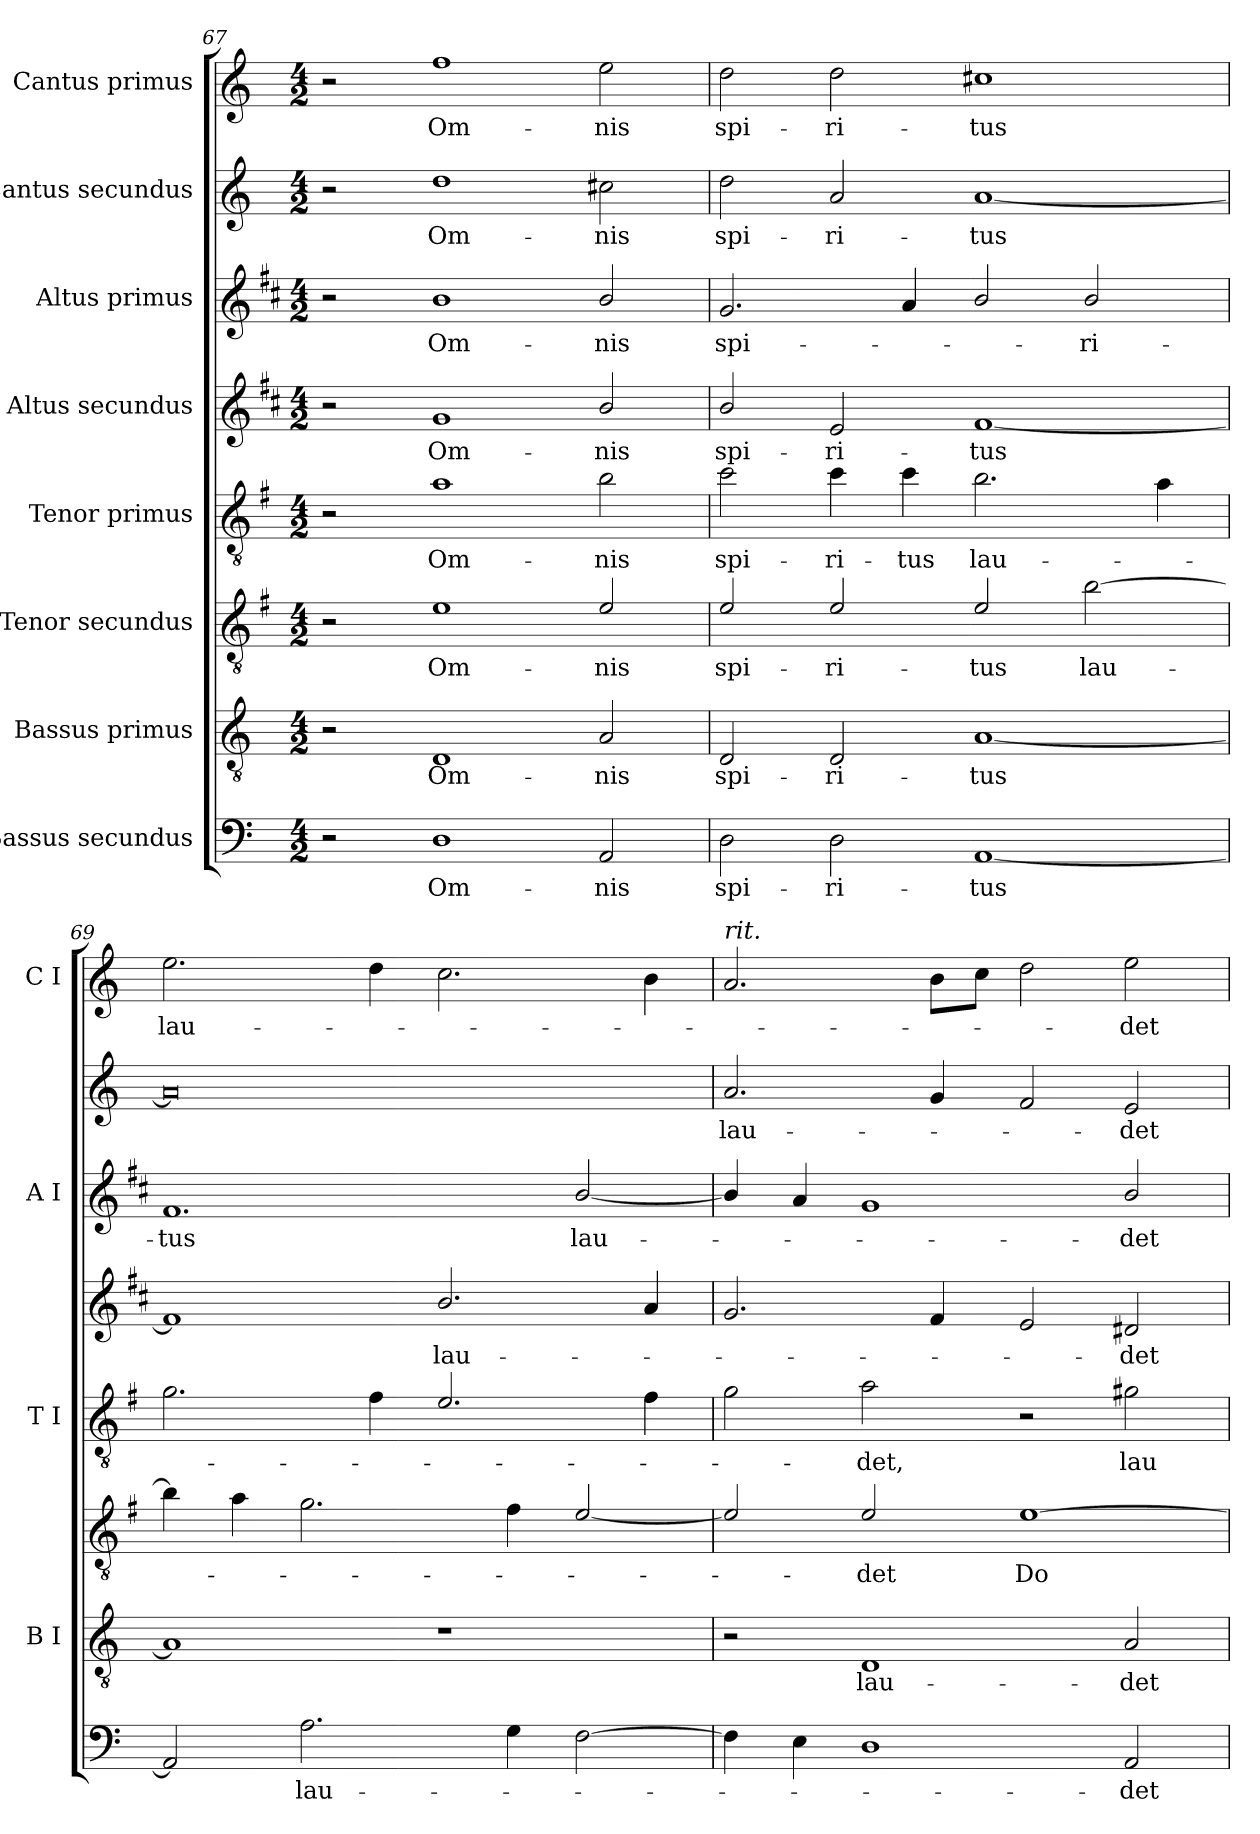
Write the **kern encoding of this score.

**kern	**text	**kern	**text	**kern	**text	**kern	**text	**kern	**text	**kern	**text	**kern	**text	**kern	**text
*part8	*part8	*part7	*part7	*part6	*part6	*part5	*part5	*part4	*part4	*part3	*part3	*part2	*part2	*part1	*part1
*staff8	*staff8	*staff7	*staff7	*staff6	*staff6	*staff5	*staff5	*staff4	*staff4	*staff3	*staff3	*staff2	*staff2	*staff1	*staff1
*I"Bassus secundus	*	*I"Bassus primus	*	*I"Tenor secundus	*	*I"Tenor primus	*	*I"Altus secundus	*	*I"Altus primus	*	*I"Cantus secundus	*	*I"Cantus primus	*
*	*	*I'B I	*	*	*	*I'T I	*	*	*	*I'A I	*	*	*	*I'C I	*
*clefF4	*	*clefGv2	*	*clefGv2	*	*clefGv2	*	*clefG2	*	*clefG2	*	*clefG2	*	*clefG2	*
*	*	*	*	*ITrd4c7	*	*ITrd4c7	*	*ITrd1c2	*	*ITrd1c2	*	*	*	*	*
*k[]	*	*k[]	*	*k[]	*	*k[]	*	*k[]	*	*k[]	*	*k[]	*	*k[]	*
*C:	*	*C:	*	*C:	*	*C:	*	*C:	*	*C:	*	*C:	*	*C:	*
*M4/2	*	*M4/2	*	*M4/2	*	*M4/2	*	*M4/2	*	*M4/2	*	*M4/2	*	*M4/2	*
=67	=67	=67	=67	=67	=67	=67	=67	=67	=67	=67	=67	=67	=67	=67	=67
2r	.	2r	.	2r	.	2r	.	2r	.	2r	.	2r	.	2r	.
!	!LO:LY:b	!	!LO:LY:b	!	!LO:LY:b	!	!LO:LY:b	!	!LO:LY:b	!	!LO:LY:b	!	!LO:LY:b	!	!LO:LY:b
1D	Om-	1D	Om-	1A	Om-	1d	Om-	1f	Om-	1a	Om-	1dd	Om-	1ff	Om-
!	!LO:LY:b	!	!LO:LY:b	!	!LO:LY:b	!	!LO:LY:b	!	!LO:LY:b	!	!LO:LY:b	!	!LO:LY:b	!	!LO:LY:b
2AA/	-nis	2A/	-nis	2A/	-nis	2e\	-nis	2a/	-nis	2a/	-nis	2cc#X\	-nis	2ee\	-nis
!!LO:LB:g=z
=68	=68	=68	=68	=68	=68	=68	=68	=68	=68	=68	=68	=68	=68	=68	=68
!	!LO:LY:b	!	!LO:LY:b	!	!LO:LY:b	!	!LO:LY:b	!	!LO:LY:b	!	!LO:LY:b	!	!LO:LY:b	!	!LO:LY:b
2D\	spi-	2D/	spi-	2A/	spi-	2f\	spi-	2a/	spi-	2.f/	spi-	2dd\	spi-	2dd\	spi-
!	!LO:LY:b	!	!LO:LY:b	!	!LO:LY:b	!	!LO:LY:b	!	!LO:LY:b	!	!	!	!LO:LY:b	!	!LO:LY:b
2D\	-ri-	2D/	-ri-	2A/	-ri-	4f\	-ri-	2d/	-ri-	.	.	2a/	-ri-	2dd\	-ri-
!	!	!	!	!	!	!	!LO:LY:b	!	!	!	!	!	!	!	!
.	.	.	.	.	.	4f\	-tus	.	.	4g/	.	.	.	.	.
!	!LO:LY:b	!	!LO:LY:b	!	!LO:LY:b	!	!LO:LY:b	!	!LO:LY:b	!	!	!	!LO:LY:b	!	!LO:LY:b
[1AA	-tus	[1A	-tus	2A/	-tus	2.e\	lau-	[1e	-tus	2a/	.	[1a	-tus	1cc#X	-tus
!	!	!	!	!	!LO:LY:b	!	!	!	!	!	!LO:LY:b	!	!	!	!
.	.	.	.	[2e\	lau-	.	.	.	.	2a/	-ri-	.	.	.	.
.	.	.	.	.	.	4d\	.	.	.	.	.	.	.	.	.
=69	=69	=69	=69	=69	=69	=69	=69	=69	=69	=69	=69	=69	=69	=69	=69
!	!	!	!	!	!	!	!	!	!	!	!LO:LY:b	!	!	!	!LO:LY:b
2AA/]	.	1A]	.	4e\]	.	2.c\	.	1e]	.	1.e	-tus	0a]	.	2.ee\	lau-
.	.	.	.	4d\	.	.	.	.	.	.	.	.	.	.	.
!	!LO:LY:b	!	!	!	!	!	!	!	!	!	!	!	!	!	!
2.A\	lau-	.	.	2.c\	.	.	.	.	.	.	.	.	.	.	.
.	.	.	.	.	.	4B\	.	.	.	.	.	.	.	4dd\	.
!	!	!	!	!	!	!	!	!	!LO:LY:b	!	!	!	!	!	!
.	.	1r	.	.	.	2.A/	.	2.a/	lau-	.	.	.	.	2.cc\	.
4G\	.	.	.	4B\	.	.	.	.	.	.	.	.	.	.	.
!	!	!	!	!	!	!	!	!	!	!	!LO:LY:b	!	!	!	!
[2F\	.	.	.	[2A/	.	.	.	.	.	[2a/	lau-	.	.	.	.
.	.	.	.	.	.	4B\	.	4g/	.	.	.	.	.	4b\	.
=70	=70	=70	=70	=70	=70	=70	=70	=70	=70	=70	=70	=70	=70	=70	=70
!	!	!	!	!	!	!	!	!	!	!	!	!	!	!LO:TX:a:i:t=rit.	!
!	!	!	!	!	!	!	!	!	!	!	!	!	!LO:LY:b	!	!
4F\]	.	2r	.	2A/]	.	2c\	.	2.f/	.	4a/]	.	2.a/	lau-	2.a/	.
4E\	.	.	.	.	.	.	.	.	.	4g/	.	.	.	.	.
!	!	!	!LO:LY:b	!	!LO:LY:b	!	!LO:LY:b	!	!	!	!	!	!	!	!
1D	.	1D	lau-	2A/	-det	2d\	-det,	.	.	1f	.	.	.	.	.
.	.	.	.	.	.	.	.	4e/	.	.	.	4g/	.	8b\L	.
.	.	.	.	.	.	.	.	.	.	.	.	.	.	8cc\J	.
!	!	!	!	!	!LO:LY:b	!	!	!	!	!	!	!	!	!	!
.	.	.	.	[1A	Do-	2r	.	2d/	.	.	.	2f/	.	2dd\	.
!	!LO:LY:b	!	!LO:LY:b	!	!	!	!LO:LY:b	!	!LO:LY:b	!	!LO:LY:b	!	!LO:LY:b	!	!LO:LY:b
2AA/	-det	2A/	-det	.	.	2c#X\	lau-	2c#X/	-det	2a/	-det	2e/	-det	2ee\	-det
=	=	=	=	=	=	=	=	=	=	=	=	=	=	=	=
*-	*-	*-	*-	*-	*-	*-	*-	*-	*-	*-	*-	*-	*-	*-	*-
